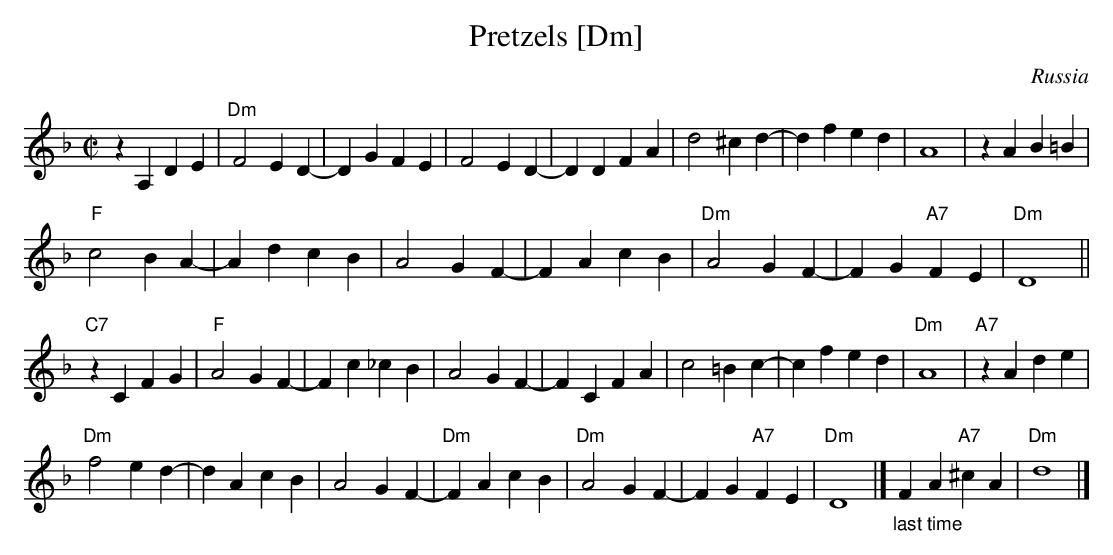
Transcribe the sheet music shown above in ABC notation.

X:1
T:Pretzels [Dm]
O:Russia
M: C|
L: 1/4
K: Dm
zA, DE \
| "Dm"F2 ED- | DG FE | F2 ED- | DD FA \
| d2 ^cd- | df ed | A4 | zA B=B |
 "F"c2 BA- | Ad cB | A2 GF- | FA cB \
| "Dm"A2 GF- | FG "A7"FE | "Dm"D4 ||
 "C7"zC FG \
| "F"A2 GF- | Fc _cB | A2 GF- | FC FA \
| c2 =Bc- | cf ed | "Dm"A4 | "A7"zA de |
 "Dm"f2 ed- | dA cB | A2 GF- | "Dm"FA cB \
| "Dm"A2 GF- | FG "A7"FE | "Dm"D4 |]"_last time" FA "A7"^cA | "Dm"d4 |]
